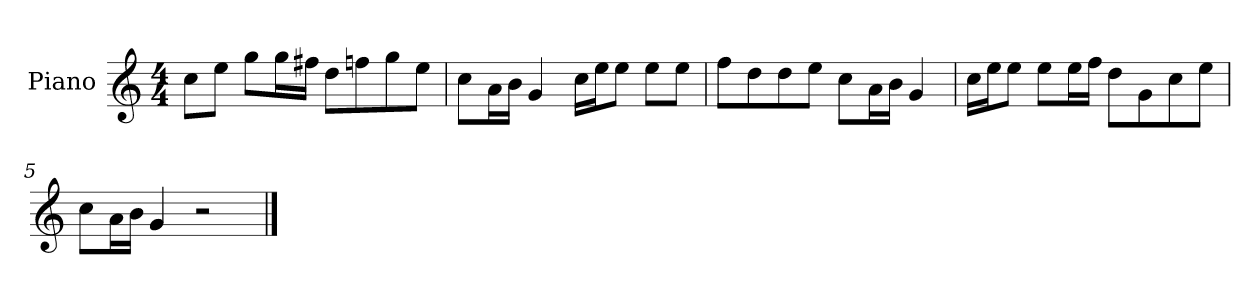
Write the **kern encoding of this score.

**kern
*part1
*staff1
*I"Piano
*I'P-no
*clefG2
*k[]
*M4/4
*MM90
=1
8cc\L
8ee\J
8gg\L
16gg\L
16ff#X\JJ
8dd\L
8ffn\
8gg\
8ee\J
=2
8cc\L
16a\L
16b\JJ
4g/
16cc\LL
16ee\J
8ee\J
8ee\L
8ee\J
=3
8ff\L
8dd\
8dd\
8ee\J
8cc\L
16a\L
16b\JJ
4g/
=4
16cc\LL
16ee\J
8ee\J
8ee\L
16ee\L
16ff\JJ
8dd\L
8g\
8cc\
8ee\J
!!LO:LB:g=z
=5
8cc\L
16a\L
16b\JJ
4g/
2r
==
*-
